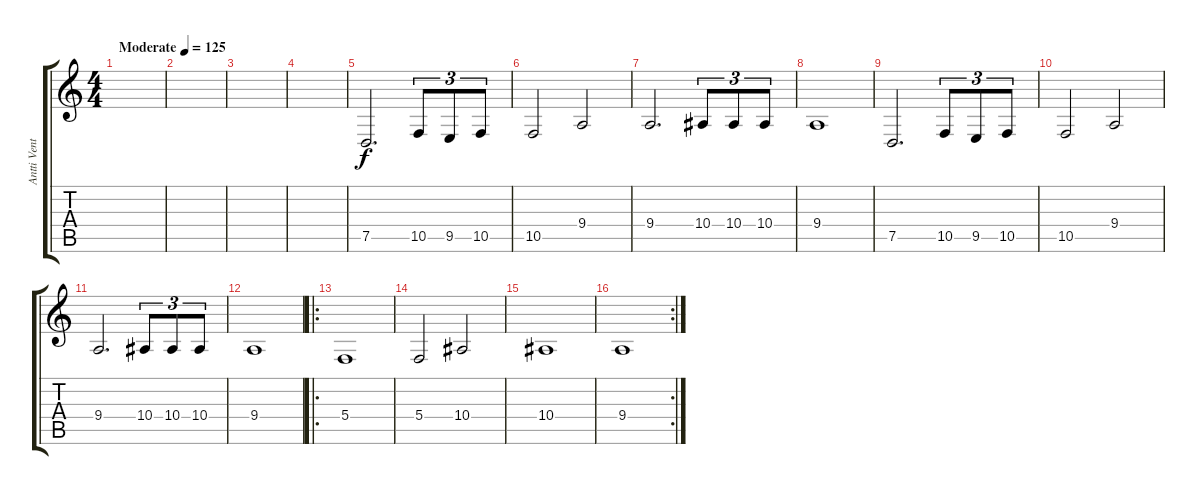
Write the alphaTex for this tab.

\track ("Antti Ventola" "Antti Vent") {instrument stringensemble1}
\staff {score tabs}
\tuning (D4 A3 F3 C3 G2 D2) {hide}
\ts (4 4)
\tempo (125 "Moderate")
\clef g2
\ks c
|
|
|
|
7.5.2{d} 10.5.8{tu (3 2)} 9.5.8{tu (3 2)} 10.5.8{tu (3 2)} |
10.5.2 9.4.2 |
9.4.2{d} 10.4.8{tu (3 2)} 10.4.8{tu (3 2)} 10.4.8{tu (3 2)} |
9.4.1 |
7.5.2{d} 10.5.8{tu (3 2)} 9.5.8{tu (3 2)} 10.5.8{tu (3 2)} |
10.5.2 9.4.2 |
9.4.2{d} 10.4.8{tu (3 2)} 10.4.8{tu (3 2)} 10.4.8{tu (3 2)} |
9.4.1 |
\ro
5.4.1 |
5.4.2 10.4.2 |
10.4.1 |
\rc 2
9.4.1
